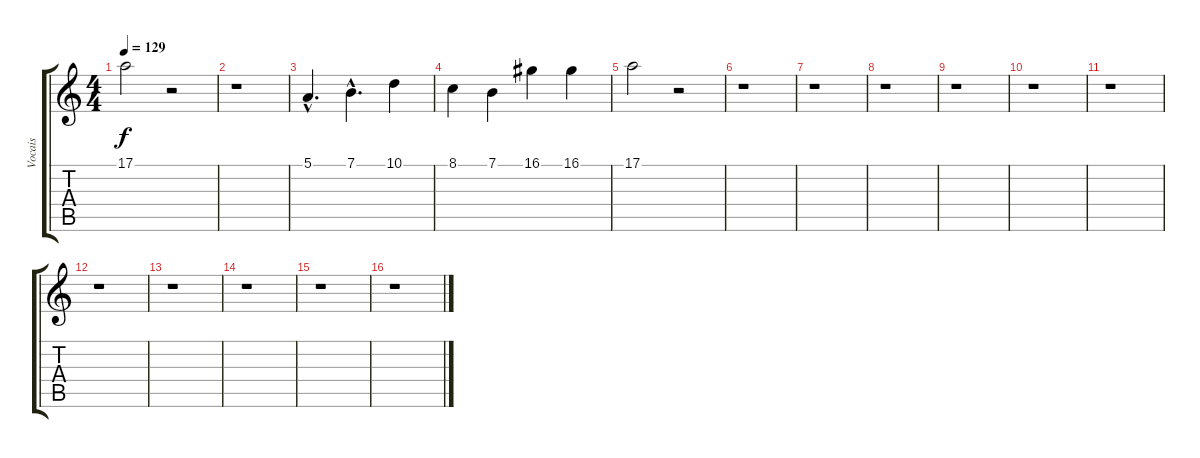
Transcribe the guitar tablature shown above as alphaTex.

\track ("Vocais" "Vocais") {instrument clarinet}
\staff {score tabs}
\tuning (E4 B3 G3 D3 A2 E2) {hide}
\ts (4 4)
\tempo 129
\clef g2
\ks c
17.1.2{dy f} r.2 |
r.1 |
5.1{hac}.4{d} 7.1{hac}.4{d} 10.1.4 |
8.1.4 7.1.4 16.1.4 16.1.4 |
17.1.2 r.2 |
r.1 |
r.1 |
r.1 |
r.1 |
r.1 |
r.1 |
r.1 |
r.1 |
r.1 |
r.1 |
r.1
